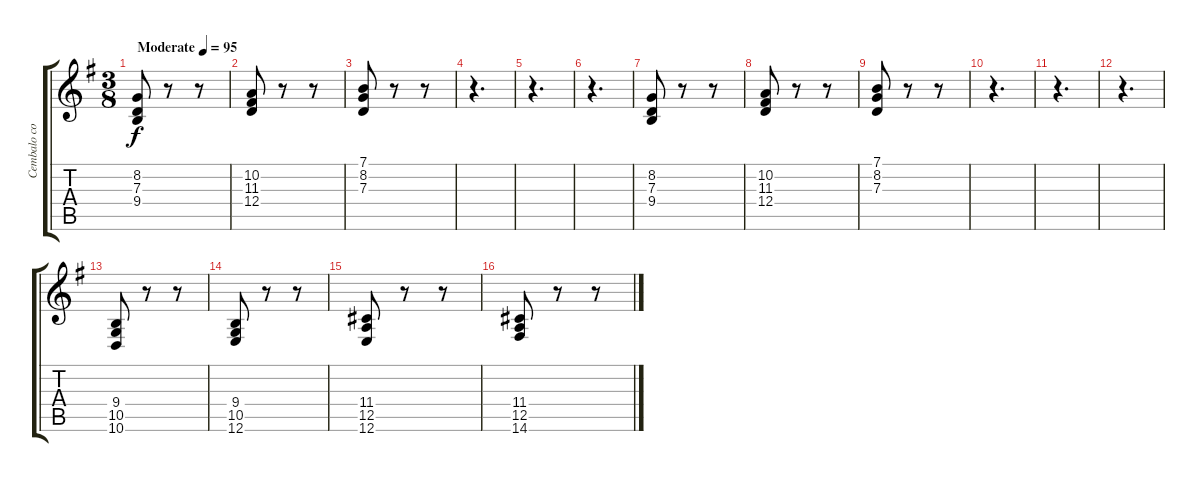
\track ("Cembalo concertato." "Cembalo co") {instrument harpsichord}
\staff {score tabs}
\tuning (E4 B3 G3 D3 A2 E2) {hide}
\ts (3 8)
\tempo (95 "Moderate")
\clef g2
\ks g
(8.2 7.3 9.4).8{dy f instrument harpsichord} r.8 r.8 |
(10.2 11.3 12.4).8 r.8 r.8 |
(7.1 8.2 7.3).8 r.8 r.8 |
r.4{d} |
r.4{d} |
r.4{d} |
(8.2 7.3 9.4).8 r.8 r.8 |
(10.2 11.3 12.4).8 r.8 r.8 |
(7.1 8.2 7.3).8 r.8 r.8 |
r.4{d} |
r.4{d} |
r.4{d} |
(9.4 10.5 10.6).8 r.8 r.8 |
(9.4 10.5 12.6).8 r.8 r.8 |
(11.4 12.5 12.6).8 r.8 r.8 |
(11.4 12.5 14.6).8{beam Up} r.8 r.8
